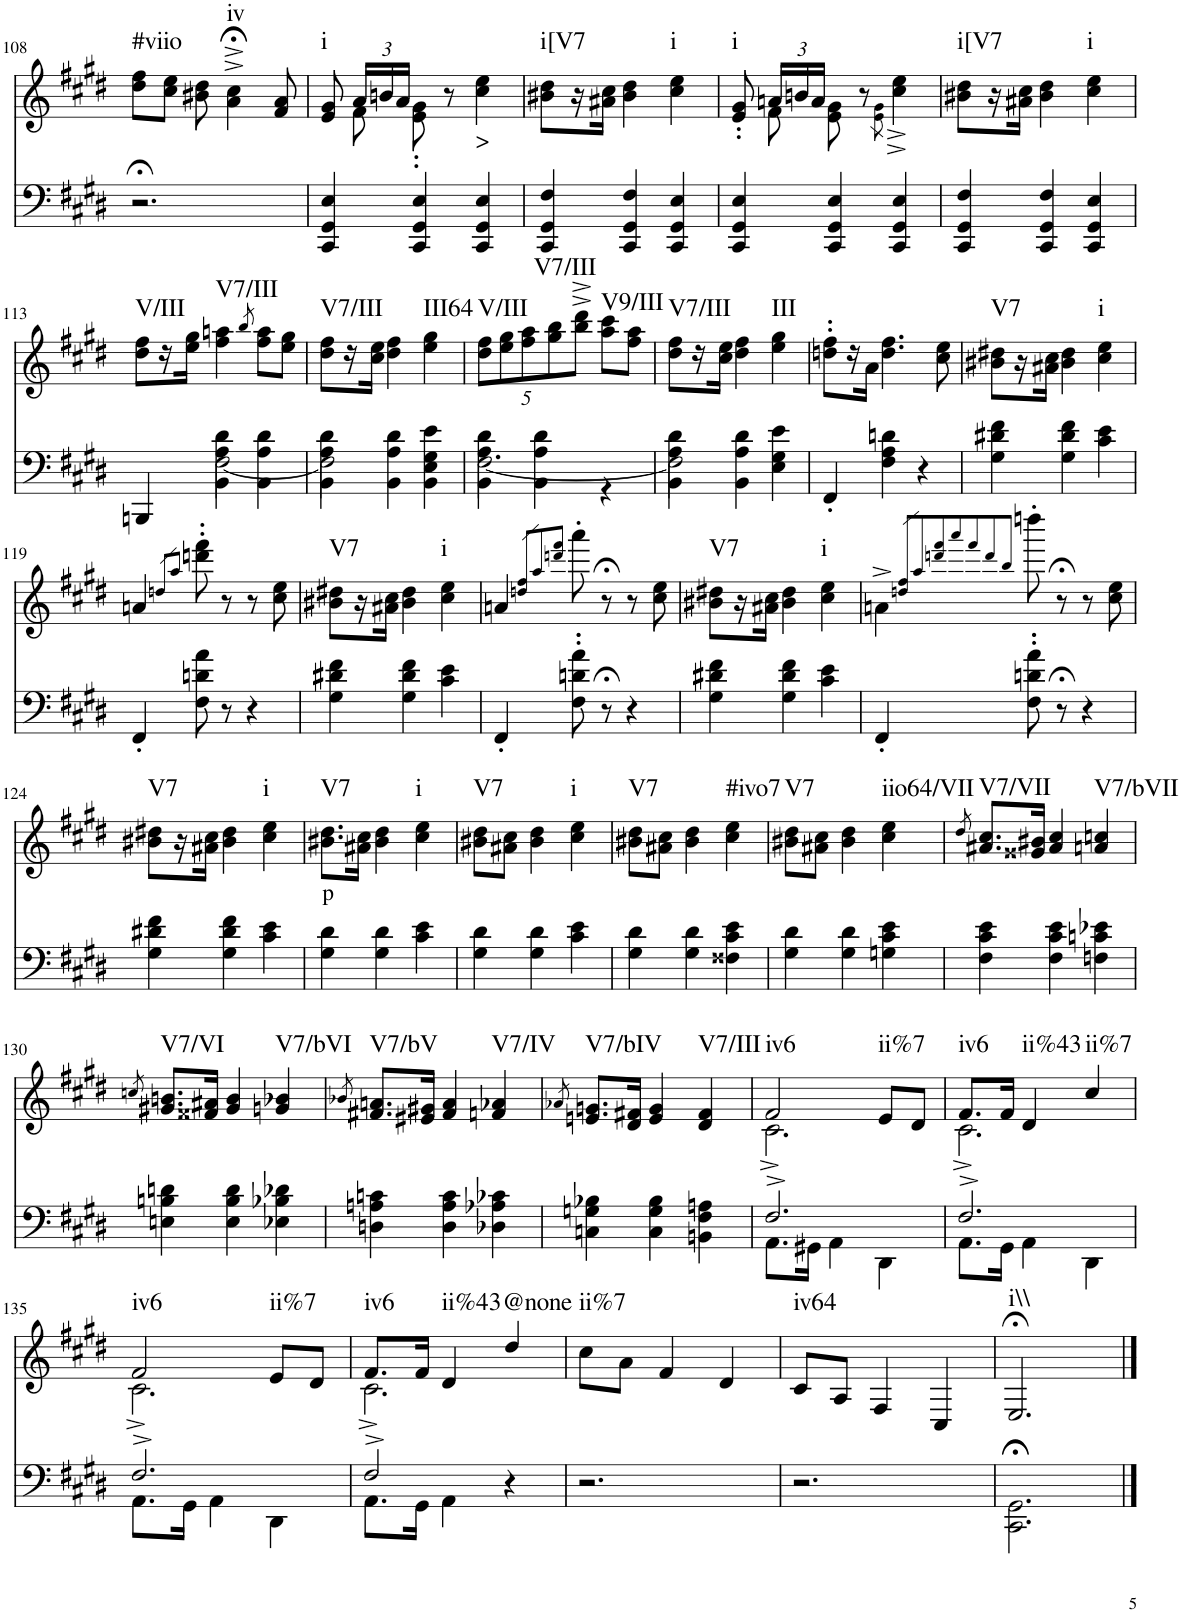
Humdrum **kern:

**kern	**kern	**text	**harte
*part2	*part1	*part1	*part1
*staff2	*staff1	*staff1	*
*I"piano	*I"piano	*	*
*I'Pno	*I'Pno	*	*
!!LO:PB:g=z
*clefF4	*clefG2	*	*
*k[f#c#g#d#]	*k[f#c#g#d#]	*	*
*c#:	*c#:	*	*
*M3/4	*M3/4	*	*
=108	=108	=108	=108
!	!	!	!LO:H:kt=#viio
2.r;<	8dd#\ 8ff#\L	.	N
.	8cc#\ 8ee\J	.	.
.	8b#X\ 8dd#\	.	.
!	!	!	!LO:H:kt=iv
.	4a\;<^ 4cc#\;<^	.	N
.	8f#/ 8a/	.	.
=109	=109	=109	=109
*	*^	*	*
!	!	!	!	!LO:H:kt=i
4CC#/ 4GG#/ 4E/	8e/ 8g#/	8ryy	.	N
*	*Xbrackettup	*	*	*
.	24a/LL	8f#\	.	.
.	24bn/	.	.	.
.	24a/JJ	.	.	.
4CC#/ 4GG#/ 4E/	8ryy	8e\' 8g#\'	.	.
.	8r	8ryy	.	.
!	!	!	!LO:LY:b	!
4CC#/ 4GG#/ 4E/	4ryy	4cc#\ 4ee\	>	.
=110	=110	=110	=110	=110
!	!	!	!	!LO:H:kt=i[V7
*	*v	*v	*	*
4CC#/ 4GG#/ 4F#/	8b#X\ 8dd#\L	.	N
.	16r	.	.
.	16a#X\ 16cc#\JJ	.	.
4CC#/ 4GG#/ 4F#/	4b#\ 4dd#\	.	.
!	!	!	!LO:H:kt=i
4CC#/ 4GG#/ 4E/	4cc#\ 4ee\	.	N
=111	=111	=111	=111
*	*^	*	*
!	!	!	!	!LO:H:kt=i
4CC#/ 4GG#/ 4E/	8e/' 8g#/'	8ryy	.	N
.	24an/LL	8f#\	.	.
.	24bn/	.	.	.
.	24a/JJ	.	.	.
4CC#/ 4GG#/ 4E/	8ryy	8e\ 8g#\	.	.
.	8r	8ryy	.	.
.	.	8qe\ 8qg#\	.	.
4CC#/ 4GG#/ 4E/	4ryy	4cc#\^ 4ee\^	.	.
=112	=112	=112	=112	=112
!	!	!	!	!LO:H:kt=i[V7
*	*v	*v	*	*
4CC#/ 4GG#/ 4F#/	8b#X\ 8dd#\L	.	N
.	16r	.	.
.	16a#X\ 16cc#\JJ	.	.
4CC#/ 4GG#/ 4F#/	4b#\ 4dd#\	.	.
!	!	!	!LO:H:kt=i
4CC#/ 4GG#/ 4E/	4cc#\ 4ee\	.	N
!!LO:LB:g=z
=113	=113	=113	=113
*^	*	*	*
!	!	!	!	!LO:H:kt=V/III
4BBBn/	4ryy	8dd#\ 8ff#\L	.	N
.	.	16r	.	.
.	.	16ee\ 16gg#\JJ	.	.
!	!	!	!	!LO:H:kt=V7/III
[2F#\	4BB\ 4A\ 4d#\	4ff#\ 4aan\	.	N
.	.	8qbb/	.	.
.	4BB\ 4A\ 4d#\	8ff#\ 8aa\L	.	.
.	.	8ee\ 8gg#\J	.	.
=114	=114	=114	=114	=114
!	!	!	!	!LO:H:kt=V7/III
2F#\]	4BB\ 4A\ 4d#\	8dd#\ 8ff#\L	.	N
.	.	16r	.	.
.	.	16cc#\ 16ee\JJ	.	.
.	4BB\ 4A\ 4d#\	4dd#\ 4ff#\	.	.
!	!	!	!	!LO:H:kt=III64
4ryy	4BB\ 4E\ 4G#\ 4e\	4ee\ 4gg#\	.	N
=115	=115	=115	=115	=115
!	!	!	!	!LO:H:kt=V/III
[2.F#\	4BB\ 4A\ 4d#\	10dd#\ 10ff#\L	.	N
.	.	10ee\ 10gg#\	.	.
!	!	!	!	!LO:H:kt=V7/III
.	.	10ff#\ 10aa\	.	N
.	4BB\ 4A\ 4d#\	.	.	.
.	.	10gg#\ 10bb\	.	.
.	.	10bb\^ 10ddd#\^J	.	.
!	!	!	!	!LO:H:kt=V9/III
.	4r	8aa\ 8ccc#\L	.	N
.	.	8ff#\ 8aa\J	.	.
=116	=116	=116	=116	=116
!	!	!	!	!LO:H:kt=V7/III
2F#\]	4BB\ 4A\ 4d#\	8dd#\ 8ff#\L	.	N
.	.	16r	.	.
.	.	16cc#\ 16ee\JJ	.	.
.	4BB\ 4A\ 4d#\	4dd#\ 4ff#\	.	.
!	!	!	!	!LO:H:kt=III
4ryy	4E\ 4G#\ 4e\	4ee\ 4gg#\	.	N
*v	*v	*	*	*
=117	=117	=117	=117
4FF#'/	8ddn\' 8ff#\'L	.	.
.	16r	.	.
.	16a\JJ	.	.
4F#\ 4A\ 4dn\	4.dd\ 4.ff#\	.	.
4r	.	.	.
.	8cc#\ 8ee\	.	.
=118	=118	=118	=118
!	!	!	!LO:H:kt=V7
4G#\ 4d#X\ 4f#\	8b#X\ 8dd#X\L	.	N
.	16r	.	.
.	16a#X\ 16cc#\JJ	.	.
4G#\ 4d#\ 4f#\	4b#\ 4dd#\	.	.
!	!	!	!LO:H:kt=i
4c#\ 4e\	4cc#\ 4ee\	.	N
!!LO:LB:g=z
=119	=119	=119	=119
4FF#'/	4an/	.	.
.	8qddn/L	.	.
.	8qaa/J	.	.
8F#\ 8dn\ 8a\	8dddn\' 8fff#\'	.	.
8r	8r	.	.
4r	8r	.	.
.	8cc#\ 8ee\	.	.
=120	=120	=120	=120
!	!	!	!LO:H:kt=V7
4G#\ 4d#X\ 4f#\	8b#X\ 8dd#X\L	.	N
.	16r	.	.
.	16a#X\ 16cc#\JJ	.	.
4G#\ 4d#\ 4f#\	4b#\ 4dd#\	.	.
!	!	!	!LO:H:kt=i
4c#\ 4e\	4cc#\ 4ee\	.	N
=121	=121	=121	=121
4FF#'/	4an/	.	.
.	8qddn/ 8qff#/L	.	.
.	8qaa/	.	.
.	8qdddn/ 8qfff#/J	.	.
8F#\' 8dn\' 8a\'	8aaa'\	.	.
8r;<	8r;<	.	.
4r	8r	.	.
.	8cc#\ 8ee\	.	.
=122	=122	=122	=122
!	!	!	!LO:H:kt=V7
4G#\ 4d#X\ 4f#\	8b#X\ 8dd#X\L	.	N
.	16r	.	.
.	16a#X\ 16cc#\JJ	.	.
4G#\ 4d#\ 4f#\	4b#\ 4dd#\	.	.
!	!	!	!LO:H:kt=i
4c#\ 4e\	4cc#\ 4ee\	.	N
=123	=123	=123	=123
4FF#'/	4an^\	.	.
.	8qddn/ 8qff#/L	.	.
.	8qaa/	.	.
.	8qdddn/ 8qfff#/	.	.
.	8qaaa/	.	.
.	8qfff#/	.	.
.	8qddd/	.	.
.	8qbb/J	.	.
8F#\' 8dn\' 8a\'	8ddddn'\	.	.
8r;<	8r;<	.	.
4r	8r	.	.
.	8cc#\ 8ee\	.	.
!!LO:LB:g=z
=124	=124	=124	=124
!	!	!	!LO:H:kt=V7
4G#\ 4d#X\ 4f#\	8b#X\ 8dd#X\L	.	N
.	16r	.	.
.	16a#X\ 16cc#\JJ	.	.
4G#\ 4d#\ 4f#\	4b#\ 4dd#\	.	.
!	!	!	!LO:H:kt=i
4c#\ 4e\	4cc#\ 4ee\	.	N
=125	=125	=125	=125
!	!	!LO:LY:b	!LO:H:kt=V7
4G#\ 4d#\	8.b#X\ 8.dd#\L	p	N
.	16a#X\ 16cc#\Jk	.	.
4G#\ 4d#\	4b#\ 4dd#\	.	.
!	!	!	!LO:H:kt=i
4c#\ 4e\	4cc#\ 4ee\	.	N
=126	=126	=126	=126
!	!	!	!LO:H:kt=V7
4G#\ 4d#\	8b#X\ 8dd#\L	.	N
.	8a#X\ 8cc#\J	.	.
4G#\ 4d#\	4b#\ 4dd#\	.	.
!	!	!	!LO:H:kt=i
4c#\ 4e\	4cc#\ 4ee\	.	N
=127	=127	=127	=127
!	!	!	!LO:H:kt=V7
4G#\ 4d#\	8b#X\ 8dd#\L	.	N
.	8a#X\ 8cc#\J	.	.
4G#\ 4d#\	4b#\ 4dd#\	.	.
!	!	!	!LO:H:kt=#ivo7
4F##X\ 4c#\ 4e\	4cc#\ 4ee\	.	N
=128	=128	=128	=128
!	!	!	!LO:H:kt=V7
4G#\ 4d#\	8b#X\ 8dd#\L	.	N
.	8a#X\ 8cc#\J	.	.
4G#\ 4d#\	4b#\ 4dd#\	.	.
!	!	!	!LO:H:kt=iio64/VII
4Gn\ 4c#\ 4e\	4cc#\ 4ee\	.	N
=129	=129	=129	=129
.	8qdd#/	.	.
!	!	!	!LO:H:kt=V7/VII
4F#\ 4c#\ 4e\	8.a#X/ 8.cc#/L	.	N
.	16g##X/ 16b#X/Jk	.	.
4F#\ 4c#\ 4e\	4a#/ 4cc#/	.	.
!	!	!	!LO:H:kt=V7/bVII
4Fn\ 4cn\ 4e-X\	4an/ 4ccn/	.	N
!!LO:LB:g=z
=130	=130	=130	=130
.	8qccn/	.	.
!	!	!	!LO:H:kt=V7/VI
4En\ 4Bn\ 4dn\	8.g#X/ 8.bn/L	.	N
.	16f##X/ 16a#X/Jk	.	.
4E\ 4B\ 4d\	4g#/ 4b/	.	.
!	!	!	!LO:H:kt=V7/bVI
4E-X\ 4B-X\ 4d-X\	4gn/ 4b-X/	.	N
=131	=131	=131	=131
.	8qb-X/	.	.
!	!	!	!LO:H:kt=V7/bV
4Dn\ 4An\ 4cn\	8.f#X/ 8.an/L	.	N
.	16e#X/ 16g#X/Jk	.	.
4D\ 4A\ 4c\	4f#/ 4a/	.	.
!	!	!	!LO:H:kt=V7/IV
4D-X\ 4A-X\ 4c-X\	4fn/ 4a-X/	.	N
=132	=132	=132	=132
.	8qa-X/	.	.
!	!	!	!LO:H:kt=V7/bIV
4Cn\ 4Gn\ 4B-X\	8.en/ 8.gn/L	.	N
.	16d#/ 16f#X/Jk	.	.
4C\ 4G\ 4B-\	4e/ 4g/	.	.
!	!	!	!LO:H:kt=V7/III
4BBn\ 4F#\ 4An\	4d#/ 4f#/	.	N
=133	=133	=133	=133
*^	*^	*	*
!	!	!	!	!	!LO:H:kt=iv6
2.F#^/	8.AA\L	2f#/	2.c#^\	.	N
.	16GG#X\Jk	.	.	.	.
.	4AA\	.	.	.	.
!	!	!	!	!	!LO:H:kt=ii%7
.	4DD#\	8e/L	.	.	N
.	.	8d#/J	.	.	.
=134	=134	=134	=134	=134	=134
!	!	!	!	!	!LO:H:kt=iv6
2.F#^/	8.AA\L	8.f#/L	2.c#^\	.	N
.	16GG#\Jk	16f#/Jk	.	.	.
!	!	!	!	!	!LO:H:kt=ii%43
.	4AA\	4d#/	.	.	N
!	!	!	!	!	!LO:H:kt=ii%7
.	4DD#\	4cc#/	.	.	N
!!LO:LB:g=z	!!
=135	=135	=135	=135	=135	=135
!	!	!	!	!	!LO:H:kt=iv6
2.F#^/	8.AA\L	2f#/	2.c#^\	.	N
.	16GG#\Jk	.	.	.	.
.	4AA\	.	.	.	.
!	!	!	!	!	!LO:H:kt=ii%7
.	4DD#\	8e/L	.	.	N
.	.	8d#/J	.	.	.
=136	=136	=136	=136	=136	=136
!	!	!	!	!	!LO:H:kt=iv6
2F#^/	8.AA\L	8.f#/L	2.c#^\	.	N
.	16GG#\Jk	16f#/Jk	.	.	.
!	!	!	!	!	!LO:H:kt=ii%43
.	4AA\	4d#/	.	.	N
!	!	!	!	!	!LO:H:kt=@none
4r	4ryy	4dd#/	.	.	N
*	*	*v	*v	*	*
=137	=137	=137	=137	=137
!	!	!	!	!LO:H:kt=ii%7
*v	*v	*	*	*
2.r	8cc#\L	.	N
.	8a\J	.	.
.	4f#/	.	.
.	4d#/	.	.
=138	=138	=138	=138
!	!	!	!LO:H:kt=iv64
2.r	8c#/L	.	N
.	8A/J	.	.
.	4F#/	.	.
.	4C#/	.	.
=139	=139	=139	=139
!	!	!	!LO:H:kt=i\\
2.CC#\;< 2.GG#\;<	2.E;</	.	N
==	==	==	==
*-	*-	*-	*-
